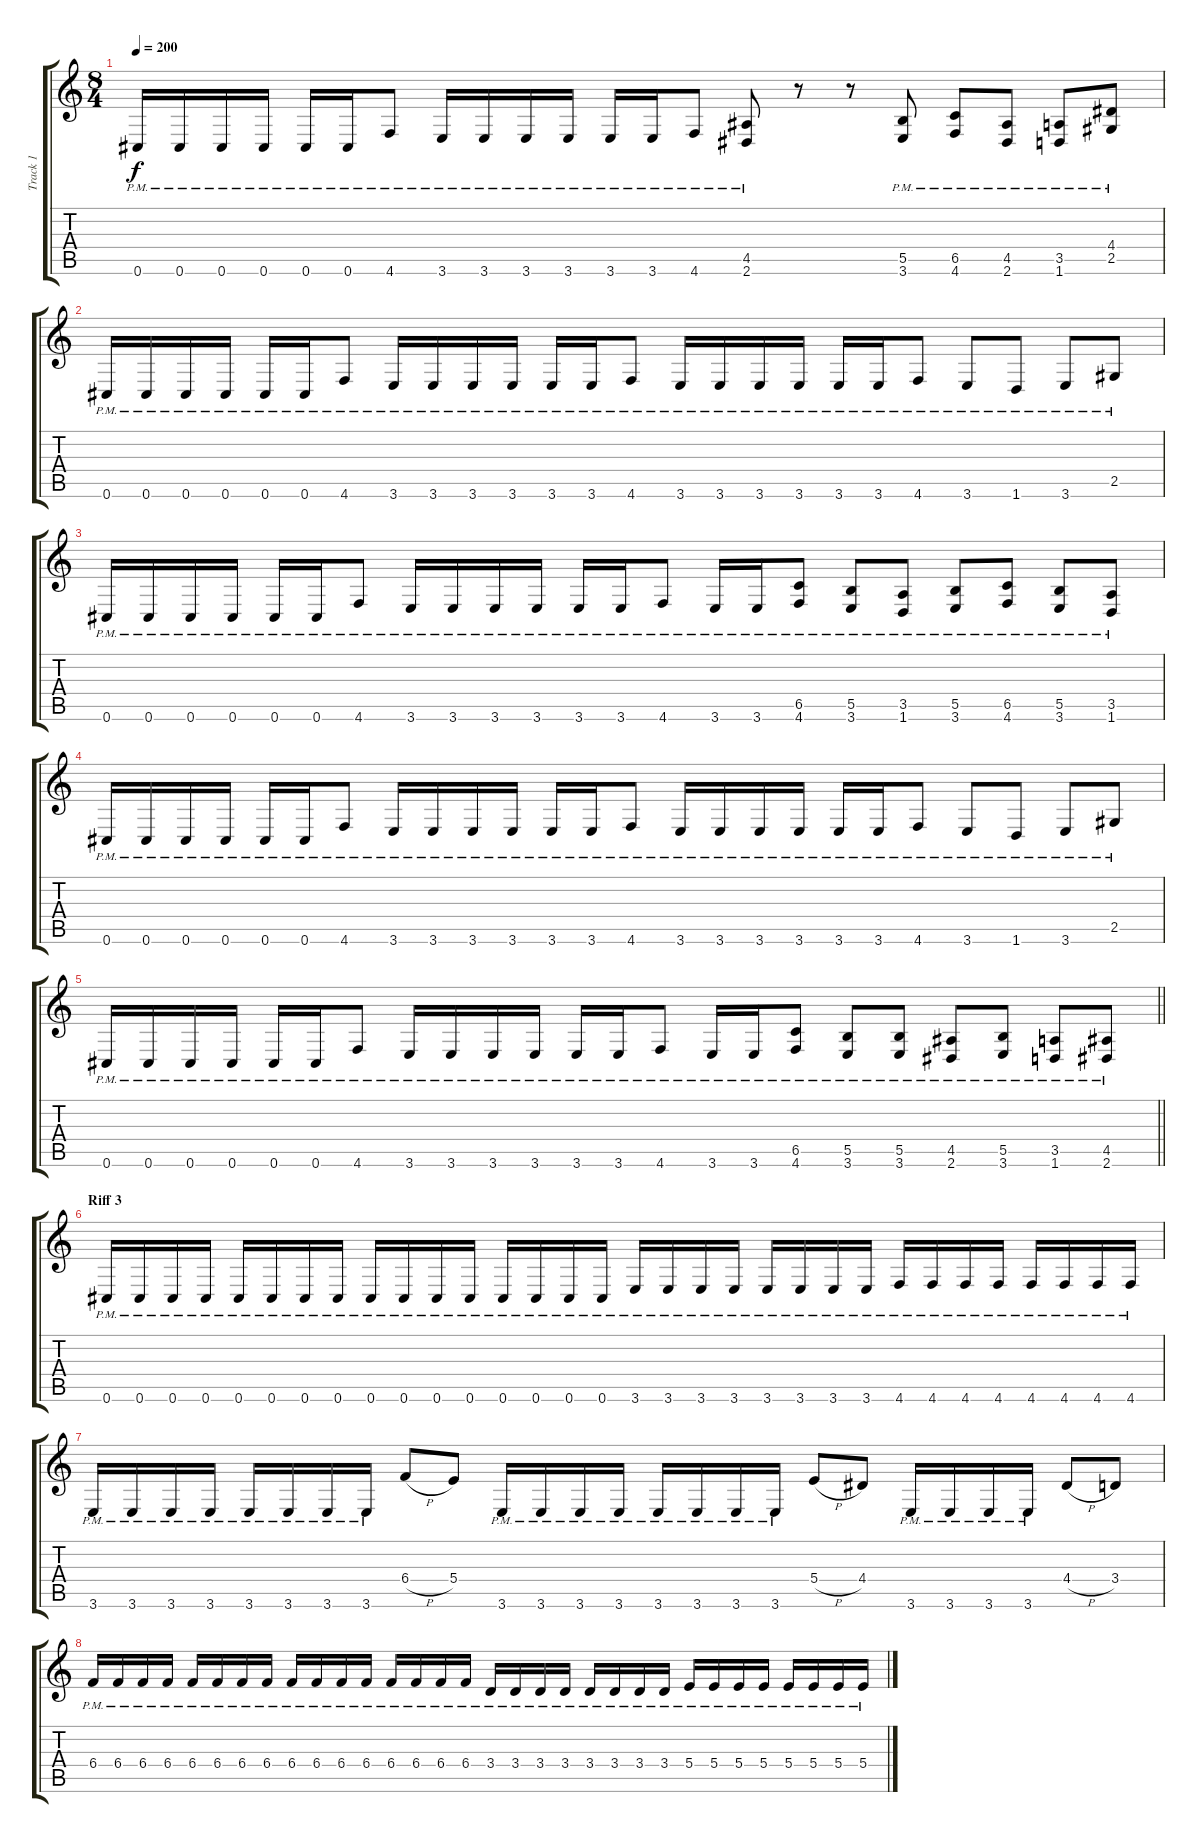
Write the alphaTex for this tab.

\track ("Track 1" "Track 1") {instrument distortionguitar}
\staff {score tabs}
\tuning (Db4 Ab3 E3 B2 Gb2 Db2) {hide}
\ts (8 4)
\tempo 200
\clef g2
\ks c
0.6{pm}.16{dy f} 0.6{pm}.16 0.6{pm}.16 0.6{pm}.16 0.6{pm}.16 0.6{pm}.16 4.6{pm}.8 3.6{pm}.16 3.6{pm}.16 3.6{pm}.16 3.6{pm}.16 3.6{pm}.16 3.6{pm}.16 4.6{pm}.8 (4.5{pm} 2.6).8 r.8 r.8 (5.5{pm} 3.6{pm}).8 (6.5{pm} 4.6{pm}).8 (4.5{pm} 2.6{pm}).8 (3.5{pm} 1.6{pm}).8 (4.4{pm} 2.5{pm}).8 |
0.6{pm}.16 0.6{pm}.16 0.6{pm}.16 0.6{pm}.16 0.6{pm}.16 0.6{pm}.16 4.6{pm}.8 3.6{pm}.16 3.6{pm}.16 3.6{pm}.16 3.6{pm}.16 3.6{pm}.16 3.6{pm}.16 4.6{pm}.8 3.6{pm}.16 3.6{pm}.16 3.6{pm}.16 3.6{pm}.16 3.6{pm}.16 3.6{pm}.16 4.6{pm}.8 3.6{pm}.8 1.6{pm}.8 3.6{pm}.8 2.5{pm}.8 |
0.6{pm}.16 0.6{pm}.16 0.6{pm}.16 0.6{pm}.16 0.6{pm}.16 0.6{pm}.16 4.6{pm}.8 3.6{pm}.16 3.6{pm}.16 3.6{pm}.16 3.6{pm}.16 3.6{pm}.16 3.6{pm}.16 4.6{pm}.8 3.6{pm}.16 3.6{pm}.16 (6.5{pm} 4.6{pm}).8 (5.5{pm} 3.6{pm}).8 (3.5{pm} 1.6{pm}).8 (5.5{pm} 3.6{pm}).8 (6.5{pm} 4.6{pm}).8 (5.5{pm} 3.6{pm}).8 (3.5{pm} 1.6{pm}).8 |
0.6{pm}.16 0.6{pm}.16 0.6{pm}.16 0.6{pm}.16 0.6{pm}.16 0.6{pm}.16 4.6{pm}.8 3.6{pm}.16 3.6{pm}.16 3.6{pm}.16 3.6{pm}.16 3.6{pm}.16 3.6{pm}.16 4.6{pm}.8 3.6{pm}.16 3.6{pm}.16 3.6{pm}.16 3.6{pm}.16 3.6{pm}.16 3.6{pm}.16 4.6{pm}.8 3.6{pm}.8 1.6{pm}.8 3.6{pm}.8 2.5{pm}.8 |
\barLineRight lightlight
0.6{pm}.16 0.6{pm}.16 0.6{pm}.16 0.6{pm}.16 0.6{pm}.16 0.6{pm}.16 4.6{pm}.8 3.6{pm}.16 3.6{pm}.16 3.6{pm}.16 3.6{pm}.16 3.6{pm}.16 3.6{pm}.16 4.6{pm}.8 3.6{pm}.16 3.6{pm}.16 (6.5{pm} 4.6{pm}).8 (5.5{pm} 3.6{pm}).8 (5.5{pm} 3.6{pm}).8 (4.5{pm} 2.6{pm}).8 (5.5{pm} 3.6{pm}).8 (3.5{pm} 1.6{pm}).8 (4.5{pm} 2.6{pm}).8 |
\section ("" "Riff 3")
0.6{pm}.16 0.6{pm}.16 0.6{pm}.16 0.6{pm}.16 0.6{pm}.16 0.6{pm}.16 0.6{pm}.16 0.6{pm}.16 0.6{pm}.16 0.6{pm}.16 0.6{pm}.16 0.6{pm}.16 0.6{pm}.16 0.6{pm}.16 0.6{pm}.16 0.6{pm}.16 3.6{pm}.16 3.6{pm}.16 3.6{pm}.16 3.6{pm}.16 3.6{pm}.16 3.6{pm}.16 3.6{pm}.16 3.6{pm}.16 4.6{pm}.16 4.6{pm}.16 4.6{pm}.16 4.6{pm}.16 4.6{pm}.16 4.6{pm}.16 4.6{pm}.16 4.6{pm}.16 |
3.6{pm}.16 3.6{pm}.16 3.6{pm}.16 3.6{pm}.16 3.6{pm}.16 3.6{pm}.16 3.6{pm}.16 3.6{pm}.16 6.4{h}.8 5.4.8 3.6{pm}.16 3.6{pm}.16 3.6{pm}.16 3.6{pm}.16 3.6{pm}.16 3.6{pm}.16 3.6{pm}.16 3.6{pm}.16 5.4{h}.8 4.4.8 3.6{pm}.16 3.6{pm}.16 3.6{pm}.16 3.6{pm}.16 4.4{h}.8 3.4.8 |
6.4{pm}.16 6.4{pm}.16 6.4{pm}.16 6.4{pm}.16 6.4{pm}.16 6.4{pm}.16 6.4{pm}.16 6.4{pm}.16 6.4{pm}.16 6.4{pm}.16 6.4{pm}.16 6.4{pm}.16 6.4{pm}.16 6.4{pm}.16 6.4{pm}.16 6.4{pm}.16 3.4{pm}.16 3.4{pm}.16 3.4{pm}.16 3.4{pm}.16 3.4{pm}.16 3.4{pm}.16 3.4{pm}.16 3.4{pm}.16 5.4{pm}.16 5.4{pm}.16 5.4{pm}.16 5.4{pm}.16 5.4{pm}.16 5.4{pm}.16 5.4{pm}.16 5.4{pm}.16
